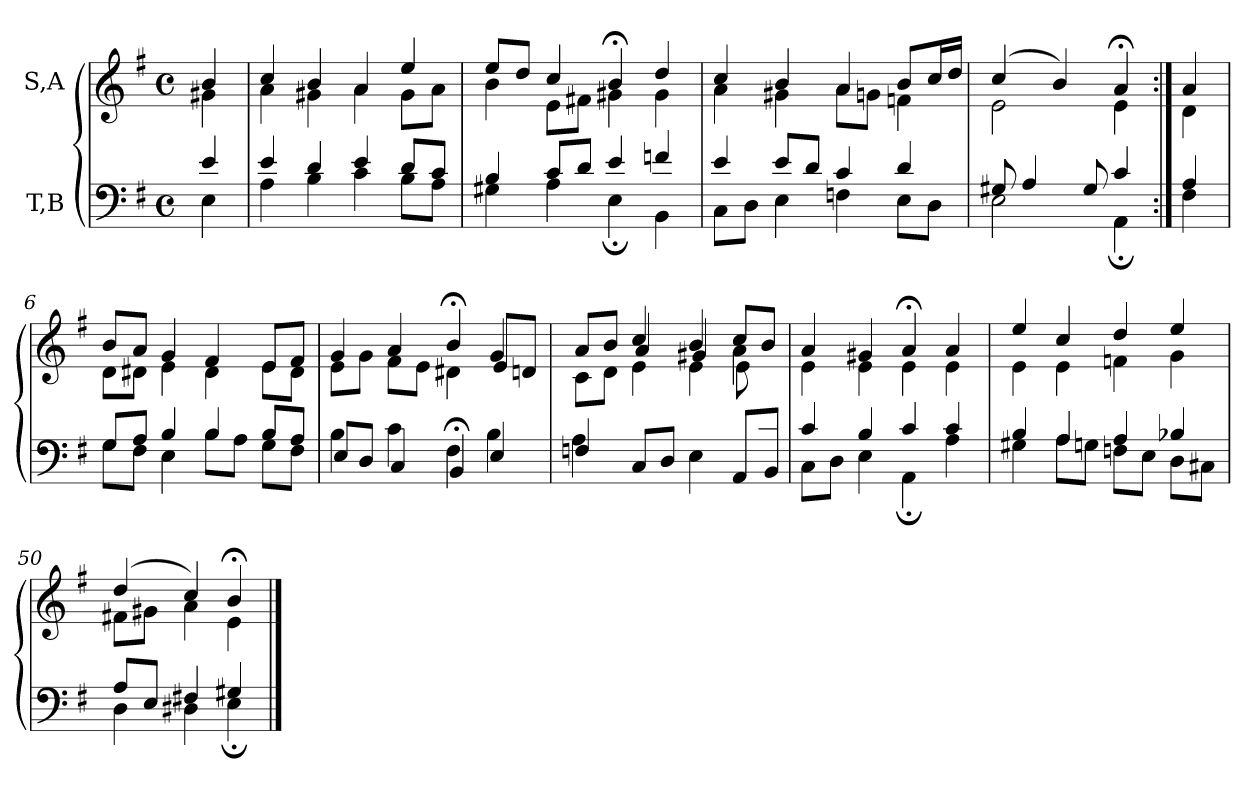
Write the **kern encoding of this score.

**kern	**kern
*part2	*part1
*staff2	*staff1
*I"T,B	*I"S,A
*clefF4	*clefG2
*k[f#]	*k[f#]
*M4/4	*M4/4
*met(c)	*met(c)
=	=
*^	*^
4e	4E	4b	4g#X
=1	=1	=1	=1
4e	4A	4cc	4a
4d	4B	4b	4g#X
4e	4c	4a	4a
8dL	8BL	4ee	8g#L
8cJ	8AJ	.	8aJ
=2	=2	=2	=2
4B	4G#X	8eeL	4b
.	.	8ddJ	.
8cL	4A	4cc	8eL
8dJ	.	.	8f#XJ
4e	4E;	4b;<	4g#X
4fn	4BB	4dd	4g#
=3	=3	=3	=3
4e	8CL	4cc	4a
.	8DJ	.	.
8eL	4E	4b	4g#X
8dJ	.	.	.
4c	4Fn	4a	8aL
.	.	.	8gnJ
4d	8EL	8bL	4fn
.	8DJ	16ccL	.
.	.	16ddJJ	.
=43	=43	=43	=43
8G#X	2E	(>4cc	2e
4A	.	.	.
.	.	4b)	.
8G#	.	.	.
4c	4AA;	4a;<	4e
=44:|!	=44:|!	=44:|!	=44:|!
4A	4F#	4a	4d
=6	=6	=6	=6
8GL	8GL	8bL	8dL
8AJ	8F#J	8aJ	8d#XJ
4B	4E	4g	4e
4B	8BL	4f#	4d#
.	8AJ	.	.
8BL	8GL	8eL	8eL
8AJ	8F#J	8f#J	8d#J
=7	=7	=7	=7
*^	*^	*^	*^
2.ryy	4B	8EL	2.ryy	4g	8eL	2.ryy	2.ryy
.	.	8DJ	.	.	8gJ	.	.
.	4c	4C	.	4a	8f#L	.	.
.	.	.	.	.	8eJ	.	.
.	4F#	4BB;	.	4b;<	4d#X	.	.
4ryy	4ryy	4E	4B	4g	4ryy	8eL	4ryy
.	.	.	.	.	.	8dnJ	.
=8	=8	=8	=8	=8	=8	=8	=8
*	*	*	*	*	*	*	*^
2.ryy	2.ryy	4Fn	4A	8aL	8cL	4ryy	2.ryy	4ryy
.	.	.	.	8bJ	8dJ	.	.	.
.	.	8CL	2.ryy	4cc	4e	4a	.	2.ryy
.	.	8DJ	.	.	.	.	.	.
.	.	4E	.	4b	4e	4g#X	.	.
4ryy	8ryy	8AAL	.	8ccL	4a	4ryy	8eL	.
.	8dJ	8BBJ	.	8bJ	.	.	8ryy	.
*	*v	*v	*v	*	*	*	*	*
*	*	*	*v	*v	*v	*v
=9	=9	=9	=9
4c	8CL	4a	4e
.	8DJ	.	.
4B	4E	4g#X	4e
4c	4AA;	4a;<	4e
4c	4A	4a	4e
=10	=10	=10	=10
4B	4G#X	4ee	4e
4A	8AL	4cc	4e
.	8GnJ	.	.
4A	8FnL	4dd	4fn
.	8EJ	.	.
4B-X	8DL	4ee	4g
.	8C#XJ	.	.
=50	=50	=50	=50
8AL	4D	(>4dd	8f#XL
8EJ	.	.	8g#XJ
4F#X	4D#X	4cc)	4a
4G#X	4E;	4b;<	4e
*v	*v	*	*
*	*v	*v
==	==
*-	*-
